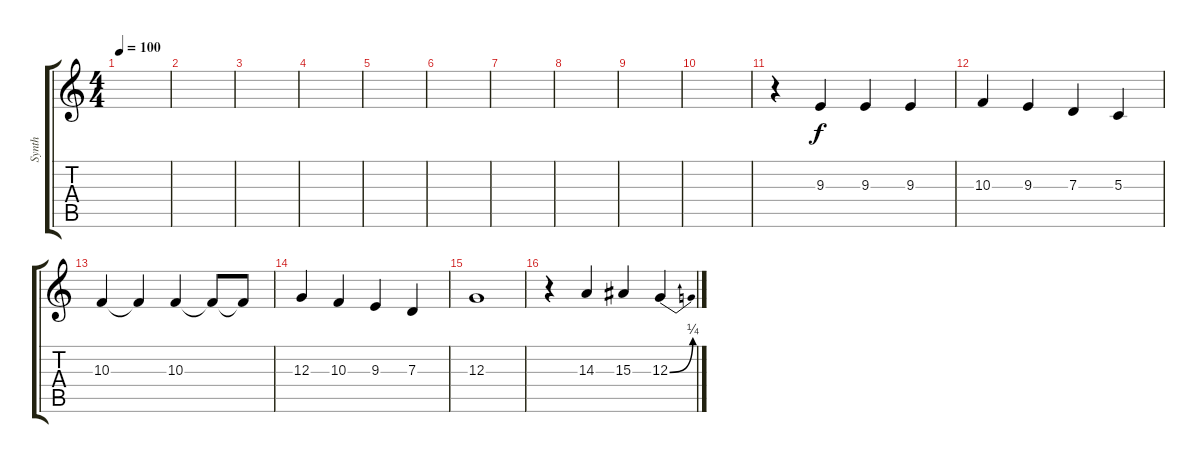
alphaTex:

\track ("Synth" "Synth") {instrument synthstrings1}
\staff {score tabs}
\tuning (E4 B3 G3 D3 A2 E2) {hide}
\ts (4 4)
\tempo 100
\clef g2
\ks c
|
|
|
|
|
|
|
|
|
|
r.4 9.3.4 9.3.4 9.3.4 |
10.3.4 9.3.4 7.3.4 5.3.4 |
10.3.4 10.3{t}.4 10.3.4 10.3{t}.8 10.3{t}.8 |
12.3.4 10.3.4 9.3.4 7.3.4 |
12.3.1 |
r.4 14.3.4 15.3.4 12.3{be (bend 0 0 60 1)}.4
